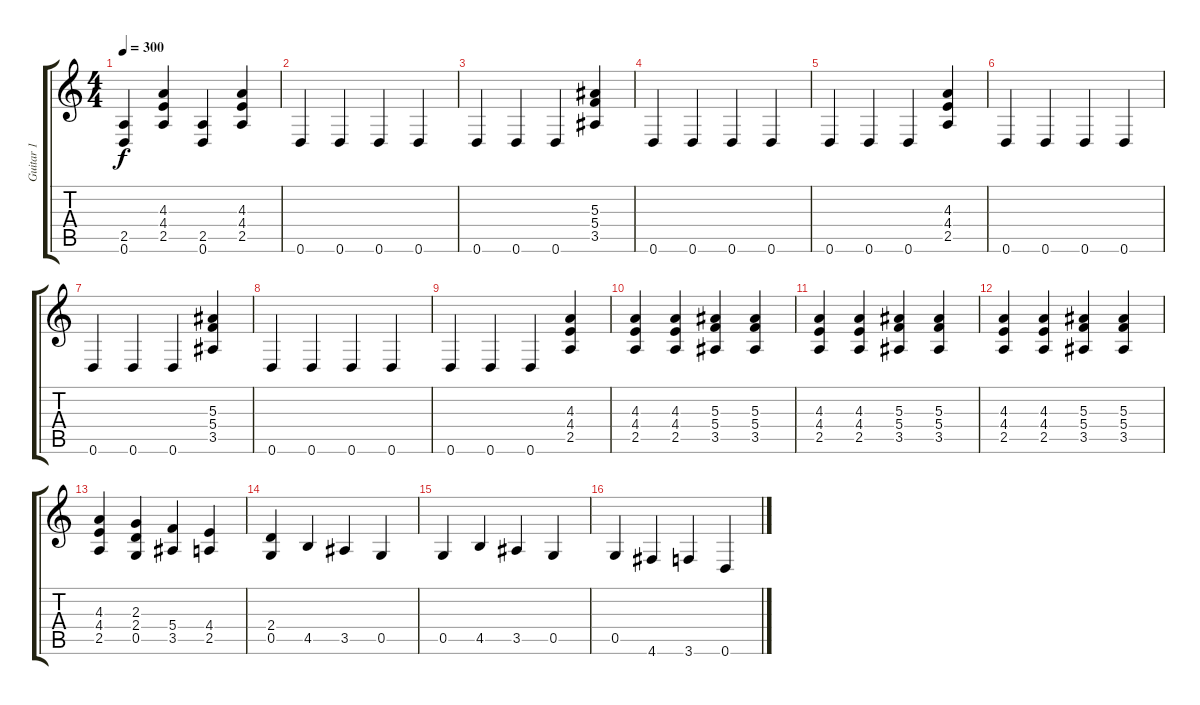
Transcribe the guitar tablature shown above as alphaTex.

\track ("Guitar 1" "Guitar 1") {instrument distortionguitar}
\staff {score tabs}
\tuning (D4 A3 F3 C3 G2 D2) {hide}
\ts (4 4)
\tempo 300
\clef g2
\ks c
(2.5 0.6).4{dy f} (4.3 4.4 2.5).4 (2.5 0.6).4 (4.3 4.4 2.5).4 |
0.6.4 0.6.4 0.6.4 0.6.4 |
0.6.4 0.6.4 0.6.4 (5.3 5.4 3.5).4 |
0.6.4 0.6.4 0.6.4 0.6.4 |
0.6.4 0.6.4 0.6.4 (4.3 4.4 2.5).4 |
0.6.4 0.6.4 0.6.4 0.6.4 |
0.6.4 0.6.4 0.6.4 (5.3 5.4 3.5).4 |
0.6.4 0.6.4 0.6.4 0.6.4 |
0.6.4 0.6.4 0.6.4 (4.3 4.4 2.5).4 |
(4.3 4.4 2.5).4 (4.3 4.4 2.5).4 (5.3 5.4 3.5).4 (5.3 5.4 3.5).4 |
(4.3 4.4 2.5).4 (4.3 4.4 2.5).4 (5.3 5.4 3.5).4 (5.3 5.4 3.5).4 |
(4.3 4.4 2.5).4 (4.3 4.4 2.5).4 (5.3 5.4 3.5).4 (5.3 5.4 3.5).4 |
(4.3 4.4 2.5).4 (2.3 2.4 0.5).4 (5.4 3.5).4 (4.4 2.5).4 |
(2.4 0.5).4 4.5.4 3.5.4 0.5.4 |
0.5.4 4.5.4 3.5.4 0.5.4 |
0.5.4 4.6.4 3.6.4 0.6.4
